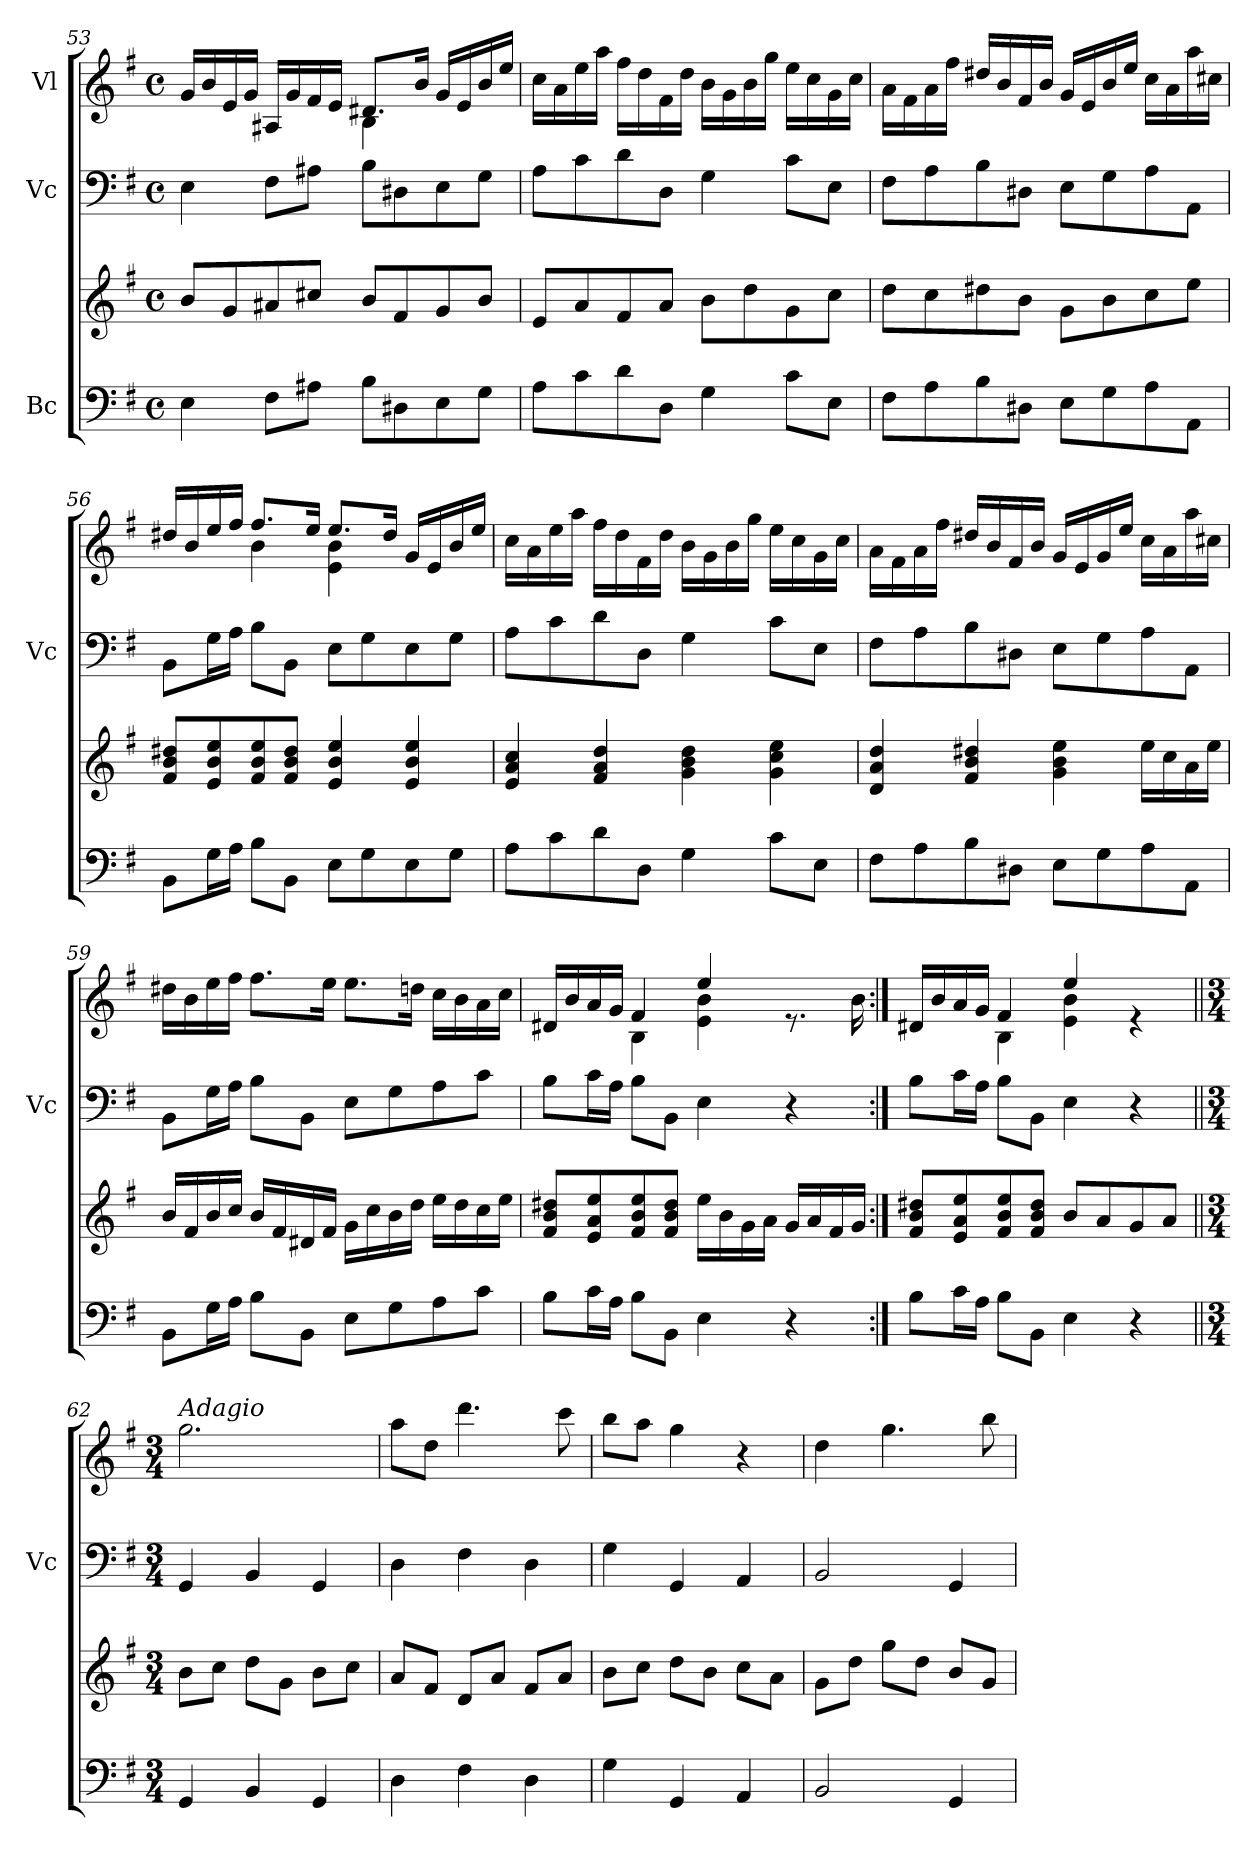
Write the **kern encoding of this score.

**kern	**kern	**kern	**kern
*part3	*part3	*part2	*part1
*staff4	*staff3	*staff2	*staff1
*I"Bc	*	*I"Vc	*I"Vl
*	*	*I'Vc	*
*clefF4	*clefG2	*clefF4	*clefG2
*k[f#]	*k[f#]	*k[f#]	*k[f#]
*M4/4	*M4/4	*M4/4	*M4/4
*met(c)	*met(c)	*met(c)	*met(c)
=53	=53	=53	=53
*	*	*	*^
4E\	8b/L	4E\	16g/LL	2ryy
.	.	.	16b/	.
.	8g/	.	16e/	.
.	.	.	16g/JJ	.
8F#\L	8a#X/	8F#\L	16A#X/LL	.
.	.	.	16g/	.
8A#X\J	8cc#X/J	8A#X\J	16f#/	.
.	.	.	16e/JJ	.
8B\L	8b/L	8B\L	8.d#X/L	4B\
8D#X\	8f#/	8D#X\	.	.
.	.	.	16b/Jk	.
8E\	8g/	8E\	16g/LL	4ryy
.	.	.	16e/	.
8G\J	8b/J	8G\J	16b/	.
.	.	.	16ee/JJ	.
*	*	*	*v	*v
!!LO:LB:g=z
=54	=54	=54	=54
8A\L	8e/L	8A\L	16cc\LL
.	.	.	16a\
8c\	8a/	8c\	16ee\
.	.	.	16aa\JJ
8d\	8f#/	8d\	16ff#\LL
.	.	.	16dd\
8D\J	8a/J	8D\J	16f#\
.	.	.	16dd\JJ
4G\	8b\L	4G\	16b\LL
.	.	.	16g\
.	8dd\	.	16b\
.	.	.	16gg\JJ
8c\L	8g\	8c\L	16ee\LL
.	.	.	16cc\
8E\J	8cc\J	8E\J	16g\
.	.	.	16cc\JJ
=55	=55	=55	=55
8F#\L	8dd\L	8F#\L	16a\LL
.	.	.	16f#\
8A\	8cc\	8A\	16a\
.	.	.	16ff#\JJ
8B\	8dd#X\	8B\	16dd#X/LL
.	.	.	16b/
8D#X\J	8b\J	8D#X\J	16f#/
.	.	.	16b/JJ
8E\L	8g\L	8E\L	16g/LL
.	.	.	16e/
8G\	8b\	8G\	16b/
.	.	.	16ee/JJ
8A\	8cc\	8A\	16cc\LL
.	.	.	16a\
8AA\J	8ee\J	8AA\J	16aa\
.	.	.	16cc#X\JJ
=56	=56	=56	=56
*	*	*	*^
8BB\L	8f#/ 8b/ 8dd#X/L	8BB\L	16dd#X/LL	4ryy
.	.	.	16b/	.
16G\L	8e/ 8b/ 8ee/	16G\L	16ee/	.
16A\JJ	.	16A\JJ	16ff#/JJ	.
8B\L	8f#/ 8b/ 8ee/	8B\L	8.ff#/L	4b\
8BB\J	8f#/ 8b/ 8dd#/J	8BB\J	.	.
.	.	.	16ee/Jk	.
8E\L	4e/ 4b/ 4ee/	8E\L	8.ee/L	4e\ 4b\
8G\	.	8G\	.	.
.	.	.	16dd#/Jk	.
8E\	4e/ 4b/ 4ee/	8E\	16g/LL	4ryy
.	.	.	16e/	.
8G\J	.	8G\J	16b/	.
.	.	.	16ee/JJ	.
*	*	*	*v	*v
!!LO:PB:g=z
=57	=57	=57	=57
8A\L	4e/ 4a/ 4cc/	8A\L	16cc\LL
.	.	.	16a\
8c\	.	8c\	16ee\
.	.	.	16aa\JJ
8d\	4f#/ 4a/ 4dd/	8d\	16ff#\LL
.	.	.	16dd\
8D\J	.	8D\J	16f#\
.	.	.	16dd\JJ
4G\	4g\ 4b\ 4dd\	4G\	16b\LL
.	.	.	16g\
.	.	.	16b\
.	.	.	16gg\JJ
8c\L	4g\ 4cc\ 4ee\	8c\L	16ee\LL
.	.	.	16cc\
8E\J	.	8E\J	16g\
.	.	.	16cc\JJ
=58	=58	=58	=58
8F#\L	4d/ 4a/ 4dd/	8F#\L	16a\LL
.	.	.	16f#\
8A\	.	8A\	16a\
.	.	.	16ff#\JJ
8B\	4f#/ 4b/ 4dd#X/	8B\	16dd#X/LL
.	.	.	16b/
8D#X\J	.	8D#X\J	16f#/
.	.	.	16b/JJ
8E\L	4g\ 4b\ 4ee\	8E\L	16g/LL
.	.	.	16e/
8G\	.	8G\	16g/
.	.	.	16ee/JJ
8A\	16ee\LL	8A\	16cc\LL
.	16cc\	.	16a\
8AA\J	16a\	8AA\J	16aa\
.	16ee\JJ	.	16cc#X\JJ
=59	=59	=59	=59
8BB\L	16b/LL	8BB\L	16dd#X\LL
.	16f#/	.	16b\
16G\L	16b/	16G\L	16ee\
16A\JJ	16cc/JJ	16A\JJ	16ff#\JJ
8B\L	16b/LL	8B\L	8.ff#\L
.	16f#/	.	.
8BB\J	16d#X/	8BB\J	.
.	16f#/JJ	.	16ee\Jk
8E\L	16g\LL	8E\L	8.ee\L
.	16cc\	.	.
8G\	16b\	8G\	.
.	16dd\JJ	.	16ddn\Jk
8A\	16ee\LL	8A\	16cc\LL
.	16dd\	.	16b\
8c\J	16cc\	8c\J	16a\
.	16ee\JJ	.	16cc\JJ
!!LO:LB:g=z
=60	=60	=60	=60
*	*	*	*^
8B\L	8f#/ 8b/ 8dd#X/L	8B\L	16d#X/LL	4ryy
.	.	.	16b/	.
16c\L	8e/ 8a/ 8ee/	16c\L	16a/	.
16A\JJ	.	16A\JJ	16g/JJ	.
8B\L	8f#/ 8b/ 8ee/	8B\L	4f#/	4B\
8BB\J	8f#/ 8b/ 8dd#/J	8BB\J	.	.
4E\	16ee\LL	4E\	4ee/	4e\ 4b\
.	16b\	.	.	.
.	16g\	.	.	.
.	16a\JJ	.	.	.
4r	16g/LL	4r	8.re	4ryy
.	16a/	.	.	.
.	16f#/	.	.	.
.	16g/JJ	.	16b\	.
=61:|!	=61:|!	=61:|!	=61:|!	=61:|!
8B\L	8f#/ 8b/ 8dd#X/L	8B\L	16d#X/LL	4ryy
.	.	.	16b/	.
16c\L	8e/ 8a/ 8ee/	16c\L	16a/	.
16A\JJ	.	16A\JJ	16g/JJ	.
8B\L	8f#/ 8b/ 8ee/	8B\L	4f#/	4B\
8BB\J	8f#/ 8b/ 8dd#/J	8BB\J	.	.
4E\	8b/L	4E\	4ee/	4e\ 4b\
.	8a/	.	.	.
4r	8g/	4r	4re	4ryy
.	8a/J	.	.	.
*	*	*	*v	*v
!!LO:LB:g=z
=62||	=62||	=62||	=62||
*M3/4	*M3/4	*M3/4	*M3/4
!	!	!	!LO:TX:a:i:t=Adagio
4GG/	8b\L	4GG/	2.gg\
.	8cc\J	.	.
4BB/	8dd\L	4BB/	.
.	8g\J	.	.
4GG/	8b\L	4GG/	.
.	8cc\J	.	.
=63	=63	=63	=63
4D\	8a/L	4D\	8aa\L
.	8f#/J	.	8dd\J
4F#\	8d/L	4F#\	4.ddd\
.	8a/J	.	.
4D\	8f#/L	4D\	.
.	8a/J	.	8ccc\
=64	=64	=64	=64
4G\	8b\L	4G\	8bb\L
.	8cc\J	.	8aa\J
4GG/	8dd\L	4GG/	4gg\
.	8b\J	.	.
4AA/	8cc\L	4AA/	4r
.	8a\J	.	.
=65	=65	=65	=65
2BB/	8g\L	2BB/	4dd\
.	8dd\J	.	.
.	8gg\L	.	4.gg\
.	8dd\J	.	.
4GG/	8b/L	4GG/	.
.	8g/J	.	8bb\
=	=	=	=
*-	*-	*-	*-
